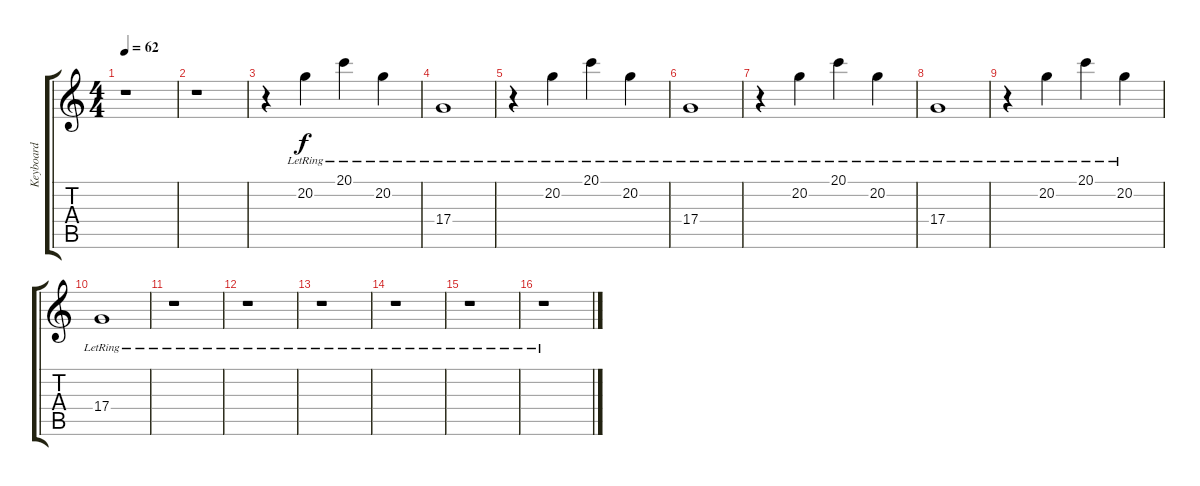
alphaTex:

\track ("Keyboard" "Keyboard") {instrument electricpiano1}
\staff {score tabs}
\tuning (E4 B3 G3 D3 A2 D2) {hide}
\ts (4 4)
\tempo 62
\clef g2
\ks c
r.1{dy f} |
r.1 |
r.4 20.2{lr}.4 20.1{lr}.4 20.2{lr}.4 |
17.4{lr}.1 |
r.4 20.2{lr}.4 20.1{lr}.4 20.2{lr}.4 |
17.4{lr}.1 |
r.4 20.2{lr}.4 20.1{lr}.4 20.2{lr}.4 |
17.4{lr}.1 |
r.4 20.2{lr}.4 20.1{lr}.4 20.2{lr}.4 |
17.4{lr}.1 |
r.1 |
r.1 |
r.1 |
r.1 |
r.1 |
r.1
